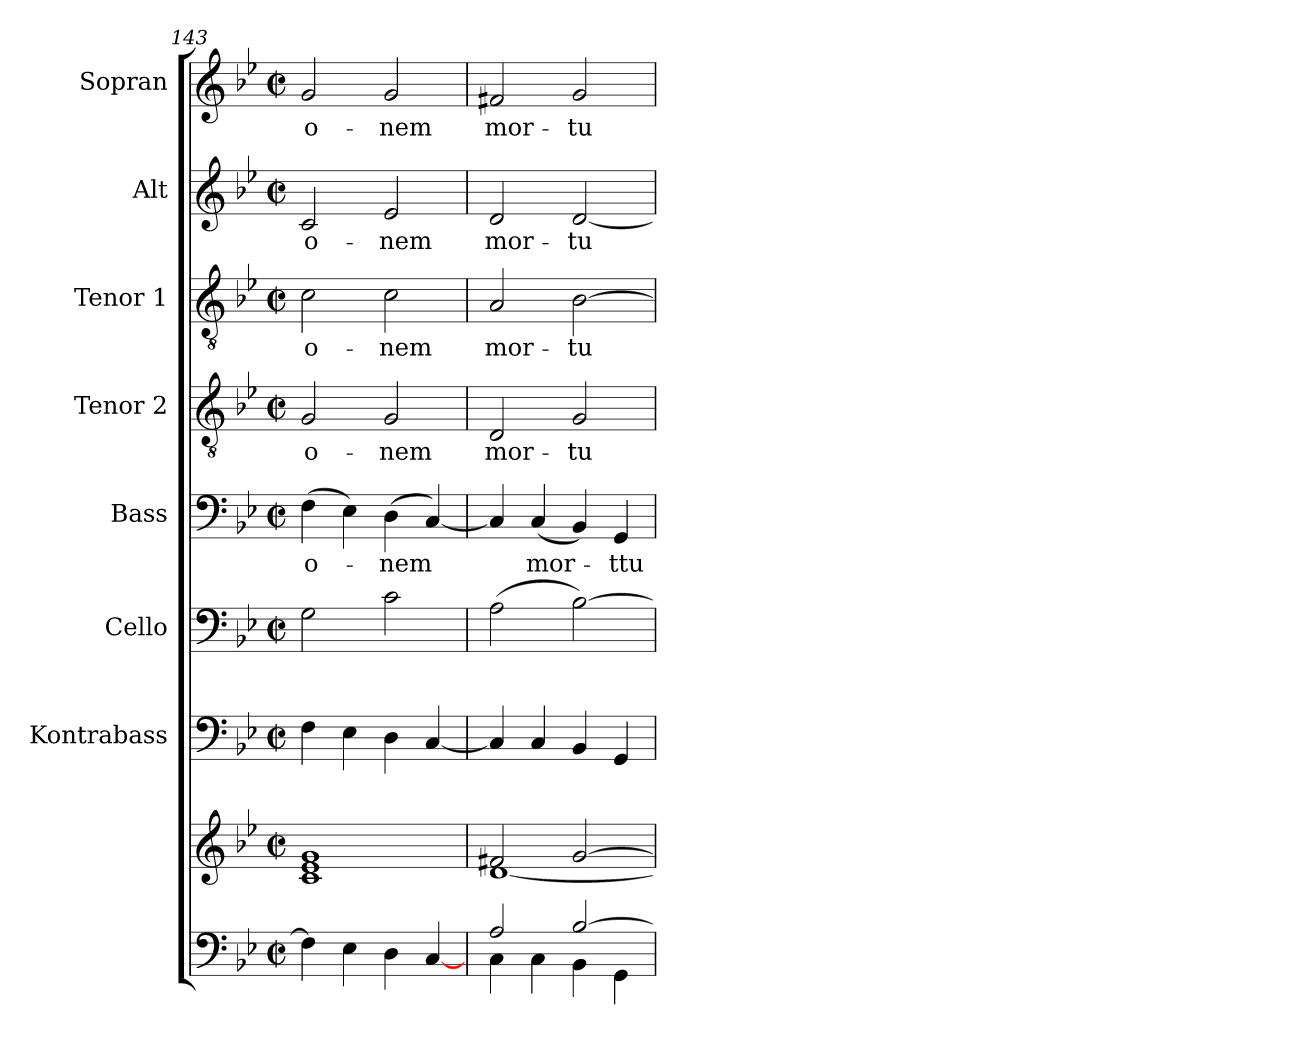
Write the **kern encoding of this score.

**kern	**kern	**kern	**kern	**kern	**text	**kern	**text	**kern	**text	**kern	**text	**kern	**text
*part8	*part8	*part7	*part6	*part5	*part5	*part4	*part4	*part3	*part3	*part2	*part2	*part1	*part1
*staff9	*staff8	*staff7	*staff6	*staff5	*staff5	*staff4	*staff4	*staff3	*staff3	*staff2	*staff2	*staff1	*staff1
*	*	*I"Kontrabass	*I"Cello	*I"Bass	*	*I"Tenor 2	*	*I"Tenor 1	*	*I"Alt	*	*I"Sopran	*
*	*	*I'Kb.	*	*I'B.	*	*I'T. 2	*	*I'T. 1	*	*I'A.	*	*I'S.	*
*clefF4	*clefG2	*clefF4	*clefF4	*clefF4	*	*clefGv2	*	*clefGv2	*	*clefG2	*	*clefG2	*
*	*	*ITrd7c12	*	*	*	*	*	*	*	*	*	*	*
*k[b-e-]	*k[b-e-]	*k[b-e-]	*k[b-e-]	*k[b-e-]	*	*k[b-e-]	*	*k[b-e-]	*	*k[b-e-]	*	*k[b-e-]	*
*B-:	*B-:	*B-:	*B-:	*B-:	*	*B-:	*	*B-:	*	*B-:	*	*B-:	*
*M2/2	*M2/2	*M2/2	*M2/2	*M2/2	*	*M2/2	*	*M2/2	*	*M2/2	*	*M2/2	*
*met(c|)	*met(c|)	*met(c|)	*met(c|)	*met(c|)	*	*met(c|)	*	*met(c|)	*	*met(c|)	*	*met(c|)	*
=143	=143	=143	=143	=143	=143	=143	=143	=143	=143	=143	=143	=143	=143
!	!	!	!	!	!LO:LY:b	!	!LO:LY:b	!	!LO:LY:b	!	!LO:LY:b	!	!LO:LY:b
4F\]	1c 1e- 1g	4FF\	2G\	(>4F\	-o-	2G/	-o-	2c\	-o-	2c/	-o-	2g/	-o-
4E-\	.	4EE-\	.	4E-\)	.	.	.	.	.	.	.	.	.
!	!	!	!	!	!LO:LY:b	!	!LO:LY:b	!	!LO:LY:b	!	!LO:LY:b	!	!LO:LY:b
4D\	.	4DD\	2c\	(>4D\	-nem	2G/	-nem	2c\	-nem	2e-/	-nem	2g/	-nem
[4C/	.	[4CC/	.	[4C/)	.	.	.	.	.	.	.	.	.
=144	=144	=144	=144	=144	=144	=144	=144	=144	=144	=144	=144	=144	=144
*^	*^	*	*	*	*	*	*	*	*	*	*	*	*
!	!	!	!	!	!	!	!	!	!LO:LY:b	!	!LO:LY:b	!	!LO:LY:b	!	!LO:LY:b
2A/	4C\	2f#X/	[<1d	4CC/]	(>2A\	4C/]	.	2D/	mor-	2A/	mor-	2d/	mor-	2f#X/	mor-
!	!	!	!	!	!	!	!LO:LY:b	!	!	!	!	!	!	!	!
.	4C\	.	.	4CC/	.	(<4C/	mor-	.	.	.	.	.	.	.	.
!	!	!	!	!	!	!	!	!	!LO:LY:b	!	!LO:LY:b	!	!LO:LY:b	!	!LO:LY:b
[>2B-/	4BB-\	[>2g/	.	4BBB-/	[2B-\)	4BB-/)	.	2G/	-tu-	[2B-\	-tu-	[2d/	-tu-	2g/	-tu-
!	!	!	!	!	!	!	!LO:LY:b	!	!	!	!	!	!	!	!
.	4GG\	.	.	4GGG/	.	4GG/	-ttu-	.	.	.	.	.	.	.	.
*v	*v	*	*	*	*	*	*	*	*	*	*	*	*	*	*
*	*v	*v	*	*	*	*	*	*	*	*	*	*	*	*
=	=	=	=	=	=	=	=	=	=	=	=	=	=
*-	*-	*-	*-	*-	*-	*-	*-	*-	*-	*-	*-	*-	*-
